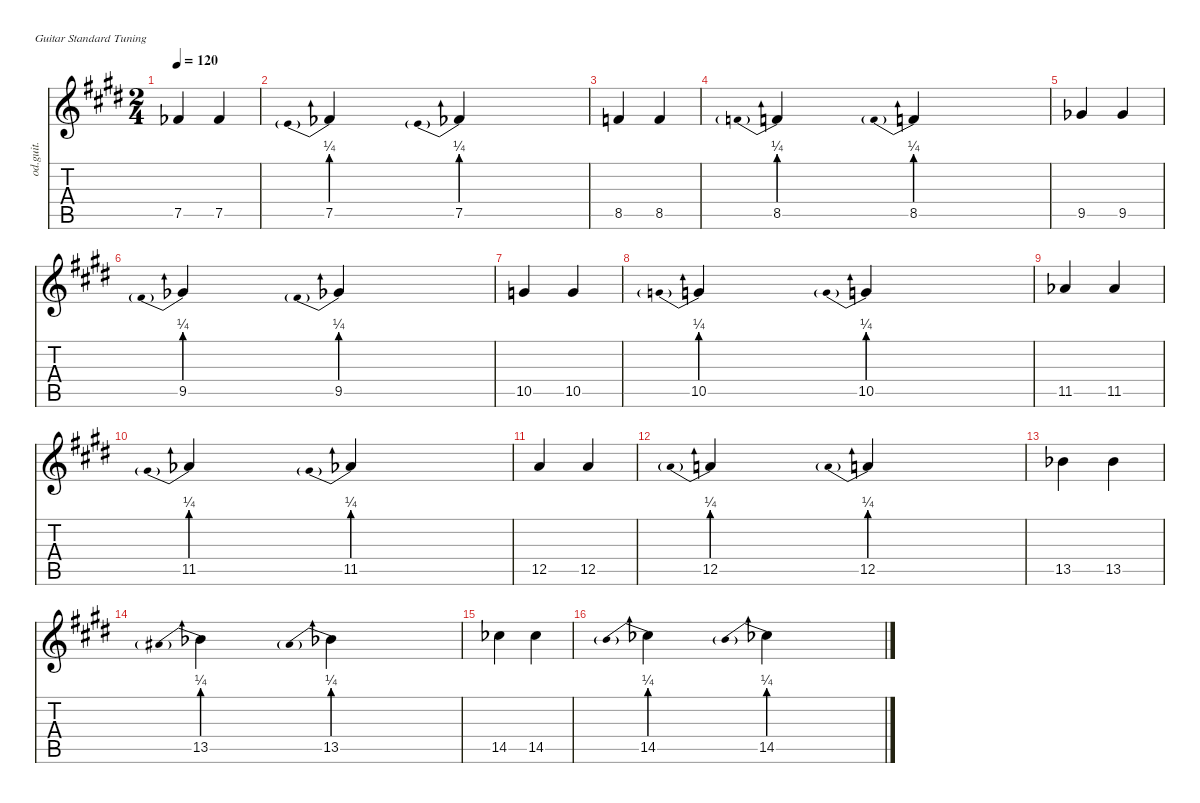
\defaultSystemsLayout 4
\hideDynamics
\bracketExtendMode nobrackets
\otherSystemsTrackNameOrientation horizontal
\track ("Overdriven Guitar" "od.guit.") {instrument overdrivenguitar}
\staff {score tabs}
\tuning (E4 B3 G3 D3 A2 E2)
\ts (2 4)
\tempo 120
\clef g2
\ks e
7.5{acc b}.4{dy mf beam Up} 7.5{acc b}.4{beam Up} |
7.5{be (prebend 0 1 60 1) acc b}.4{beam Up} 7.5{be (prebend 0 1 60 1) acc b}.4{beam Up} |
8.5{acc forcenatural}.4{beam Up} 8.5{acc forcenatural}.4{beam Up} |
8.5{be (prebend 0 1 60 1) acc forcenatural}.4{beam Up} 8.5{be (prebend 0 1 60 1) acc forcenatural}.4{beam Up} |
9.5{acc b}.4{beam Up} 9.5{acc b}.4{beam Up} |
9.5{be (prebend 0 1 60 1) acc b}.4{beam Up} 9.5{be (prebend 0 1 60 1) acc b}.4{beam Up} |
10.5{acc forcenatural}.4{beam Up} 10.5{acc forcenatural}.4{beam Up} |
10.5{be (prebend 0 1 60 1) acc forcenatural}.4{beam Up} 10.5{be (prebend 0 1 60 1) acc forcenatural}.4{beam Up} |
11.5{acc b}.4{beam Up} 11.5{acc b}.4{beam Up} |
11.5{be (prebend 0 1 60 1) acc b}.4{beam Up} 11.5{be (prebend 0 1 60 1) acc b}.4{beam Up} |
12.5{acc forcenatural}.4{beam Up} 12.5{acc forcenatural}.4{beam Up} |
12.5{be (prebend 0 1 60 1) acc forcenatural}.4{beam Up} 12.5{be (prebend 0 1 60 1) acc forcenatural}.4{beam Up} |
13.5{acc b}.4{beam Down} 13.5{acc b}.4{beam Down} |
13.5{be (prebend 0 1 60 1) acc b}.4{beam Down} 13.5{be (prebend 0 1 60 1) acc b}.4{beam Down} |
14.5{acc b}.4{beam Down} 14.5{acc b}.4{beam Down} |
14.5{be (prebend 0 1 60 1) acc b}.4{beam Down} 14.5{be (prebend 0 1 60 1) acc b}.4{beam Down}
